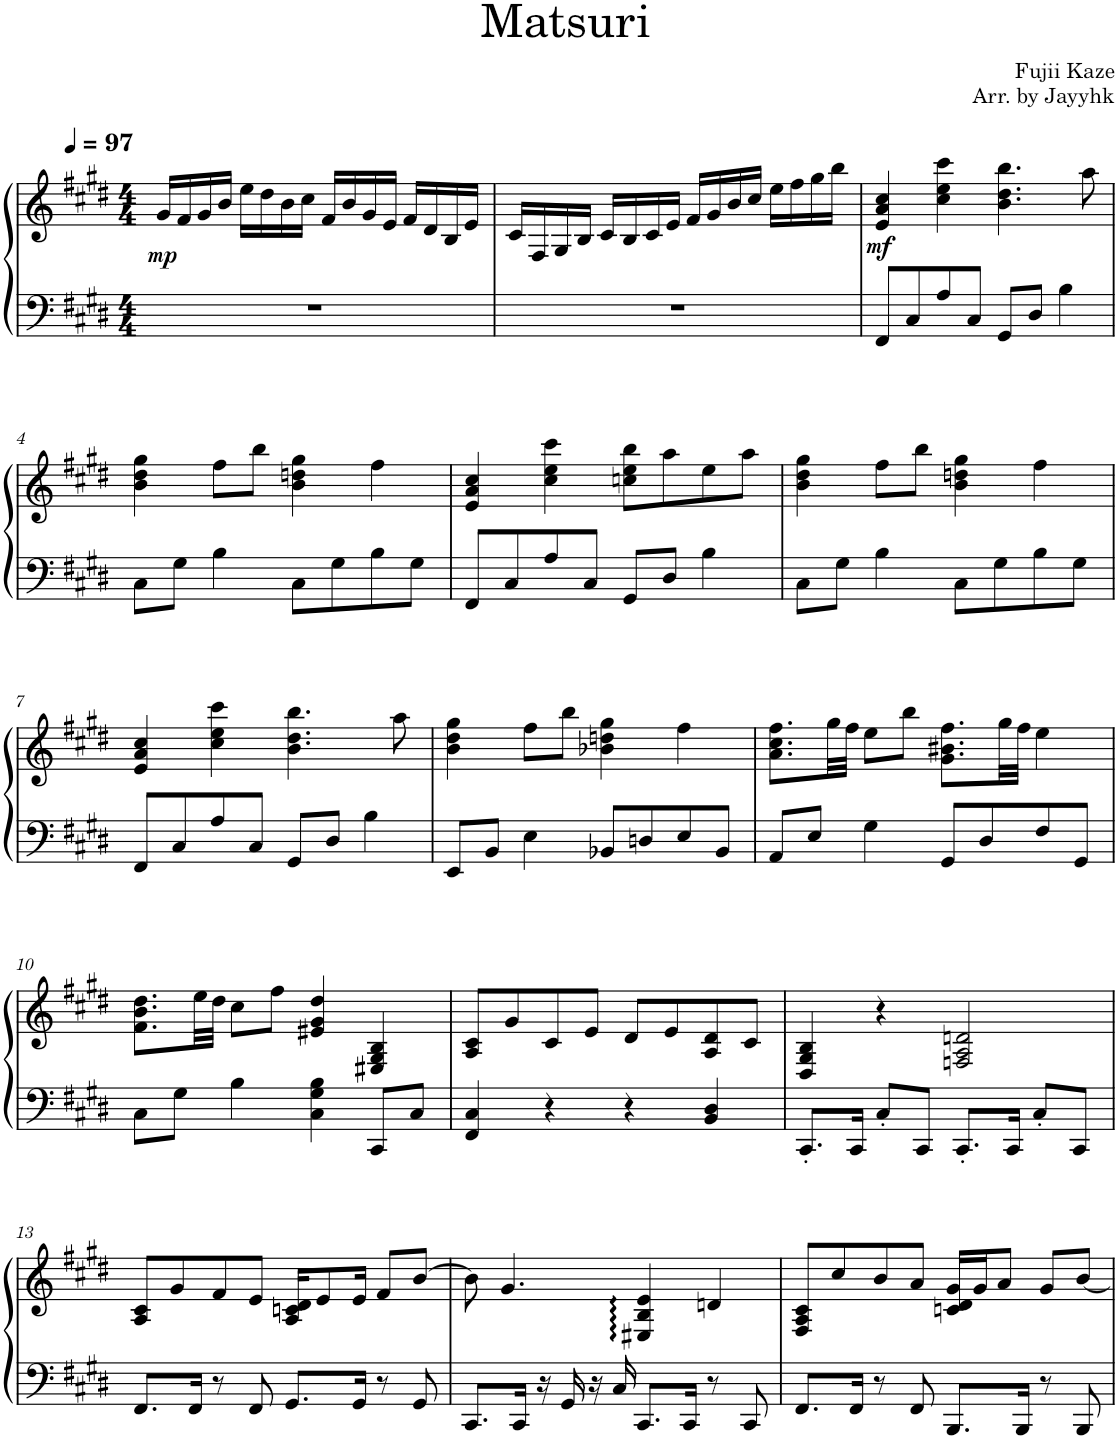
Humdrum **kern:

**kern	**kern	**dynam
*part1	*part1	*part1
*staff2	*staff1	*staff1/2
*I"Grand Piano	*	*
*I'Pno.	*	*
*clefF4	*clefG2	*
*k[f#c#g#d#]	*k[f#c#g#d#]	*
*M4/4	*M4/4	*
*MM97	*MM97	*
=1	=1	=1
!	!	!LO:DY:b
1r	16g#/LL	mp
.	16f#/	.
.	16g#/	.
.	16b/JJ	.
.	16ee\LL	.
.	16dd#\	.
.	16b\	.
.	16cc#\JJ	.
.	16f#/LL	.
.	16b/	.
.	16g#/	.
.	16e/JJ	.
.	16f#/LL	.
.	16d#/	.
.	16B/	.
.	16e/JJ	.
=2	=2	=2
1r	16c#/LL	.
.	16F#/	.
.	16G#/	.
.	16B/JJ	.
.	16c#/LL	.
.	16B/	.
.	16c#/	.
.	16e/JJ	.
.	16f#/LL	.
.	16g#/	.
.	16b/	.
.	16cc#/JJ	.
.	16ee\LL	.
.	16ff#\	.
.	16gg#\	.
.	16bb\JJ	.
=3	=3	=3
!	!	!LO:DY:b
8FF#/L	4e/ 4a/ 4cc#/	mf
8C#/	.	.
8A/	4cc#\ 4ee\ 4ccc#\	.
8C#/J	.	.
8GG#/L	4.b\ 4.dd#\ 4.bb\	.
8D#/J	.	.
4B\	.	.
.	8aa\	.
!!LO:LB:g=z
=4	=4	=4
8C#\L	4b\ 4dd#\ 4gg#\	.
8G#\J	.	.
4B\	8ff#\L	.
.	8bb\J	.
8C#\L	4b\ 4ddn\ 4gg#\	.
8G#\	.	.
8B\	4ff#\	.
8G#\J	.	.
=5	=5	=5
8FF#/L	4e/ 4a/ 4cc#/	.
8C#/	.	.
8A/	4cc#\ 4ee\ 4ccc#\	.
8C#/J	.	.
8GG#/L	8ccn\ 8ee\ 8bb\L	.
8D#/J	8aa\	.
4B\	8ee\	.
.	8aa\J	.
=6	=6	=6
8C#\L	4b\ 4dd#\ 4gg#\	.
8G#\J	.	.
4B\	8ff#\L	.
.	8bb\J	.
8C#\L	4b\ 4ddn\ 4gg#\	.
8G#\	.	.
8B\	4ff#\	.
8G#\J	.	.
!!LO:LB:g=z
=7	=7	=7
8FF#/L	4e/ 4a/ 4cc#/	.
8C#/	.	.
8A/	4cc#\ 4ee\ 4ccc#\	.
8C#/J	.	.
8GG#/L	4.b\ 4.dd#\ 4.bb\	.
8D#/J	.	.
4B\	.	.
.	8aa\	.
=8	=8	=8
8EE/L	4b\ 4dd#\ 4gg#\	.
8BB/J	.	.
4E\	8ff#\L	.
.	8bb\J	.
8BB-X/L	4b-X\ 4ddn\ 4gg#\	.
8Dn/	.	.
8E/	4ff#\	.
8BB-/J	.	.
=9	=9	=9
8AA/L	8.a\ 8.cc#\ 8.ff#\L	.
8E/J	.	.
.	32gg#\LL	.
.	32ff#\JJJ	.
4G#\	8ee\L	.
.	8bb\J	.
8GG#/L	8.g#\ 8.b#X\ 8.ff#\L	.
8D#/	.	.
.	32gg#\LL	.
.	32ff#\JJJ	.
8F#/	4ee\	.
8GG#/J	.	.
!!LO:LB:g=z
=10	=10	=10
8C#\L	8.f#\ 8.b\ 8.dd#\L	.
8G#\J	.	.
.	32ee\LL	.
.	32dd#\JJJ	.
4B\	8cc#\L	.
.	8ff#\J	.
4C#\ 4G#\ 4B\	4e#X/ 4g#/ 4dd#/	.
8CC#/L	4E#X/ 4G#/ 4B/	.
8C#/J	.	.
=11	=11	=11
4FF#/ 4C#/	8A/ 8c#/L	.
.	8g#/	.
4r	8c#/	.
.	8e/J	.
4r	8d#/L	.
.	8e/	.
4BB/ 4D#/	8A/ 8d#/	.
.	8c#/J	.
=12	=12	=12
8.CC#'/L	4D#/ 4G#/ 4B/	.
16CC#/Jk	.	.
8C#'/L	4r	.
8CC#/J	.	.
8.CC#'/L	2Fn/ 2A/ 2dn/	.
16CC#/Jk	.	.
8C#'/L	.	.
8CC#/J	.	.
!!LO:LB:g=z
=13	=13	=13
8.FF#/L	8A/ 8c#/L	.
.	8g#/	.
16FF#/Jk	.	.
8r	8f#/	.
8FF#/	8e/J	.
8.GG#/L	16A/ 16cn/ 16d#/KL	.
.	8e/	.
16GG#/Jk	16e/Jk	.
8r	8f#/L	.
8GG#/	[8b/J	.
=14	=14	=14
8.CC#/L	8b\]	.
.	4.g#/	.
16CC#/Jk	.	.
16r	.	.
16GG#/	.	.
16r	.	.
16C#/	.	.
8.CC#/L	4E#X/ 4B/ 4e/	.
16CC#/Jk	.	.
8r	4dn/	.
8CC#/	.	.
=15	=15	=15
8.FF#/L	8F#/ 8A/ 8c#/L	.
.	8cc#/	.
16FF#/Jk	.	.
8r	8b/	.
8FF#/	8a/J	.
8.BBB/L	16cn/ 16d#/ 16g#/LL	.
.	16g#/J	.
.	8a/J	.
16BBB/Jk	.	.
8r	8g#/L	.
8BBB/	[8b/J	.
=	=	=
*-	*-	*-
